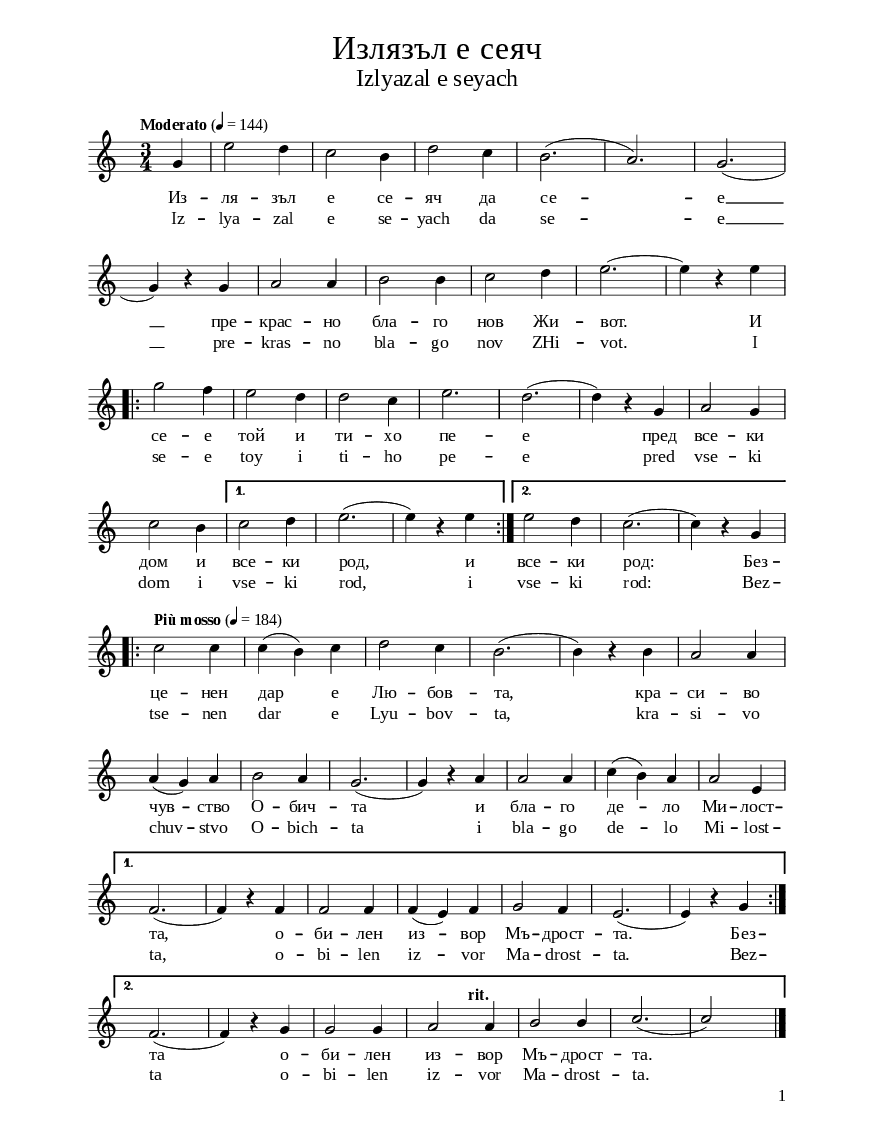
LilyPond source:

\version "2.22.1"

% include paper part and global functions
\include "include/globals.ily"

"rightBraces018" = \markup {
  \column {
    % repeat braces
    \translate #'(0 . -5.6 )
    \right-brace #18

    \translate #'(0 . -12.4 )
    \right-brace #18

    \translate #'(0 . -8 )
    \right-brace #45

    \translate #'(0 . -14.7 )
    \right-brace #18

  }
  \column {
    % repeat numbers
    \translate #'(0 . -6.2 )
    2

    \translate #'(0 . -14.2 )
    2

    \translate #'(0 . -9.8 )
    2

    \translate #'(0 . -19.2 )
    2
  }
}

\bookpart {
  \include "include/bookpart-paper.ily"
  \score {
    \include "include/score-layout.ily"

    \new Voice \absolute  {
      \clef treble
      \key c \major
      \time 3/4
      \tempoFunc "Moderato" 4 "144"

      \partial 4 g'4| e''2 d''4| c''2 b'4|d''2 c''4| b'2. (|a'2.) g'2. (| \break

      g'4 ) r4 g'4 | a'2 a'4 | b'2 b'4 | c''2 d''4 | e''2.~ e''4 r4 e'' | \break

      \repeat volta 2 {
        g''2 f''4 | e''2 d''4 | d''2 c''4 | e''2.| d''2. ( |d''4) r4 g'4| a'2 g'4| \break

        c''2 b'4 |
      }
      \alternative {
        {  c''2 d''4| e''2. (| e''4 ) r4  e''4| }
        { e''2 d''4 | c''2. (| c''4 )  r4 g'4  | \bar "||" \break }
      }

      \repeat volta 2 {
        \tempoFunc "Più mosso" 4 "184"
        \bar ".|:" c''2 c''4 | c''4 ( b'4 ) c''4 | d''2 c''4 | b'2. (| b'4 ) r4 b'4 | a'2 a'4 | \break
        a'4 ( g'4 ) a'4 | b'2 a'4 | g'2. ( | g'4 ) r4 a'4 | a'2 a'4 | c''4 ( b'4) a'4 | a'2 e'4 |  \break
      }
      \alternative {
        {  f'2. (|  f'4 )  r4 f'4 | f'2 f'4 | f'4 ( e'4 ) f'4 | g'2 f'4 |e'2. (| e'4 ) r4 g'4   \break }
        {
          f'2. (|  f'4 ) r4 g'4 | g'2 g'4 | a'2
          \override Score.RehearsalMark #'outside-staff-priority = #599
          \mark\markup\normalsize\bold { "rit." } % places rit. below alternative bracket
          a'4 | \stemUp b'2 b'4 | c''2. ( | c''2 s4) | \bar "|." \pageBreak
        }
      }
    }

    \addlyrics {
      Из -- ля -- зъл е се -- яч да се -- е __
      пре -- крас -- но бла -- го нов Жи -- вот. И
      се -- е той и ти -- хо пе -- е пред все -- ки
      дом и все -- ки род, и все -- ки род: Без --
      це -- нен дар е Лю -- бов -- та, кра --  си -- во
      чув -- ство О -- бич -- та и бла -- го де -- ло Ми -- лост --
      та, о -- би -- лен из -- вор Мъ -- дрост -- та. Без --
      та о -- би -- лен из -- вор Мъ -- дрост -- та.
    }

    \addlyrics {
      Iz -- lya -- zal e se -- yach da se -- e __
      pre -- kras -- no bla -- go nov ZHi -- vot. I
      se -- e toy i ti -- ho pe -- e pred vse -- ki
      dom i vse -- ki rod, i vse -- ki rod: Bez --
      tse -- nen dar e Lyu -- bov -- ta, kra --  si -- vo
      chuv -- stvo O -- bich -- ta i bla -- go de -- lo Mi -- lost --
      ta, o -- bi -- len iz -- vor Ma -- drost -- ta. Bez --
      ta o -- bi -- len iz -- vor Ma -- drost -- ta.
    }


    \header {
      title = \titleFunc "Излязъл е сеяч" "Izlyazal e seyach"
    }

    \midi{}

  } % score


  \markup \fontsize #bgCoupletFontSize {
    \hspace #1
    \override #`(baseline-skip . ,bgCoupletBaselineSkip) % affects space between column lines
    \column {
      \line { 1. Излязъл е сеяч да сее }
      \line {   "   " прекрасно благо – нов живот. }
      \line {   "   " И сее той, и тихо пее }
      \line {   "   " пред всеки дом и всеки род: }
      \line { " " }
      \line { "   " \italic {Припев: } }
      \line {  "   " Безценен дар е Любовта, }
      \line { "   " красиво чувство – Обичта }
      \line { "   " и благо дело – Милостта, }
      \line {  "   " обилен извор – Мъдростта.}

      \line { " " }
      \line { 2. И който чуе, в миг потръпва }
      \line {   "   " от тоя благ и мил напев; }
      \line {   "   " и просиява, и възкръсва, }
      \line {   "   " и благославя тоз посев. }

      \line { " " }
      \line { "   " \italic {Припев ...} }

      \line { " " }
      \line { 3. Любов Вселената облива, }
      \line {   "   " от обич грее всяка твар; }
      \line {   "   " живот в живота се прелива, }
      \line {   "   " тук няма вече млад и стар. }
      \line { " " }
      \line { "   " \italic {Припев ...} }
    }
    \"rightBraces018"

    \hspace #7
    \override #`(baseline-skip . ,bgCoupletBaselineSkip)
    \column {
       \line { 1. Izlyazal e seyach da see }
      \line {   "   " prekrasno blago – nov zhivot. }
      \line {   "   " I see toy, i tiho pee }
      \line {   "   " pred vseki dom i vseki rod: }
      \line { " " }
      \line { "   " \italic {Refrain: } }
      \line {  "   " Beztsenen dar e Lyubovta, }
      \line { "   " krasivo chuvstvo – Obichta }
      \line { "   " i blago delo – Milostta, }
      \line {  "   " obilen izvor – Madrostta.}

      \line { " " }
      \line { 2. I koyto chue, v mig potrapva }
      \line {   "   " ot toya blag i mil napev; }
      \line {   "   " i prosiyava, i vazkrasva, }
      \line {   "   " i blagoslavya toz posev. }

      \line { " " }
      \line { "   " \italic {Refrain ...} }

      \line { " " }
      \line { 3. Lyubov Vselenata obliva, }
      \line {   "   " ot obich gree vsyaka tvar; }
      \line {   "   " zhivot v zhivota se preliva, }
      \line {   "   " tuk nyama veche mlad i star. }
      \line { " " }
      \line { "   " \italic {Refrain ...} }
    }
    \"rightBraces018"

  }

  \pageBreak

  % include foreign translation(s) of the song
  \version "2.22.1"

\markup \fill-line { \fontsize #deTitleFontSize "Der Sämann ist hinausgegangen" }
\markup \null
\markup \null
\markup \fontsize #deCoupletFontSize {
    \hspace #10
    \override #`(baseline-skip . ,deCoupletBaselineSkip)
    \column {
      \line { " " }
      \line { 1. Der Sämann ist hinausgegangen, }
      \line {   "   " um das wunderbare Gute zu säen: das neue Leben! }  
      \line {   "   " Und er sät und singt leise }
      \line {   "   " vor jedem Haus und jeder Familie: } 
      \line { " " }
      \line { "   " \italic { Refrain :}  }
      \line { " " }
      \line {  "  " Eine unschätzbare Gabe ist die Liebe (ljubovta), }
      \line {   "   "ein schönes Gefühl die Liebe (obitschta), }  
      \line {   "   " und ein gutes Werk die Barmherzigkeit, }
      \line {   "   " eine ergiebige Quelle die Weisheit. } 
      \line { " " }
      \line { 2. Und wer sie hört, }
      \line {   "   "erschauert vor dieser guten, liebevollen Melodie;  }  
      \line {   "   " und erstrahlt und aufersteht }
      \line {   "   " und segnet diese Saat. } 
      \line { " " }
      \line { "   " \italic { Refrain } ... }
      \line { " " }
      \line { 3. Die Liebe strömt in das Universum aus, }
      \line {   "   " aus Liebe strahlt jedes Wesen, }  
      \line {   "   " das Leben quillt in das Leben über; }
      \line {   "   " hier gibt es weder Jung noch Alt mehr. } 
      \line { " " }
      \line { "   " \italic { Refrain } ... }
      \line { " " }
      \line { 4. O, diese Strahlen kommen von Gott, }
      \line {   "   " sie erfüllen unsere Herzen }  
      \line {   "   " und flüstern uns süß zu, wie Er ruft: }
      \line {   "   " Kommt, meine Kinder!} 
      \line { " " }
      \line { "   " \italic { Refrain } ... }
    }
}


} % bookpart
